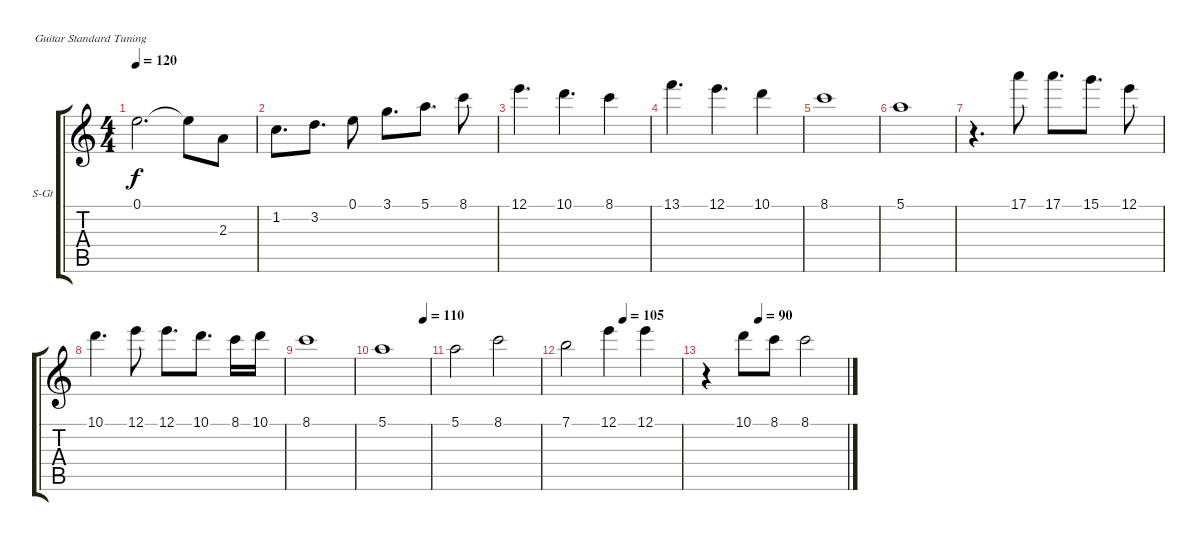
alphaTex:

\defaultSystemsLayout 4
\bracketExtendMode groupsimilarinstruments
\firstSystemTrackNameOrientation horizontal
\otherSystemsTrackNameOrientation horizontal
\track ("Guitar 1" "S-Gt") {instrument acousticguitarsteel}
\staff {score tabs}
\tuning (E4 B3 G3 D3 A2 E2)
\ts (4 4)
\tempo 120
\clef g2
\ks c
0.1.2{d dy f} 0.1{t}.8 2.3.8 |
1.2.8{d} 3.2.8{d} 0.1.8 3.1.8{d} 5.1.8{d} 8.1.8 |
12.1.4{d} 10.1.4{d} 8.1.4 |
13.1.4{d} 12.1.4{d} 10.1.4 |
8.1.1 |
5.1.1 |
r.4{d} 17.1.8 17.1.8{d} 15.1.8{d} 12.1.8 |
10.1.4{d} 12.1.8 12.1.8{d} 10.1.8{d} 8.1.16 10.1.16 |
8.1.1 |
\tempo (110 0.875)
5.1.1 |
5.1.2 8.1.2 |
\tempo (105 0.5)
7.1.2 12.1.4 12.1.4 |
\tempo (90 0.375)
r.4 10.1.8 8.1.8 8.1.2
